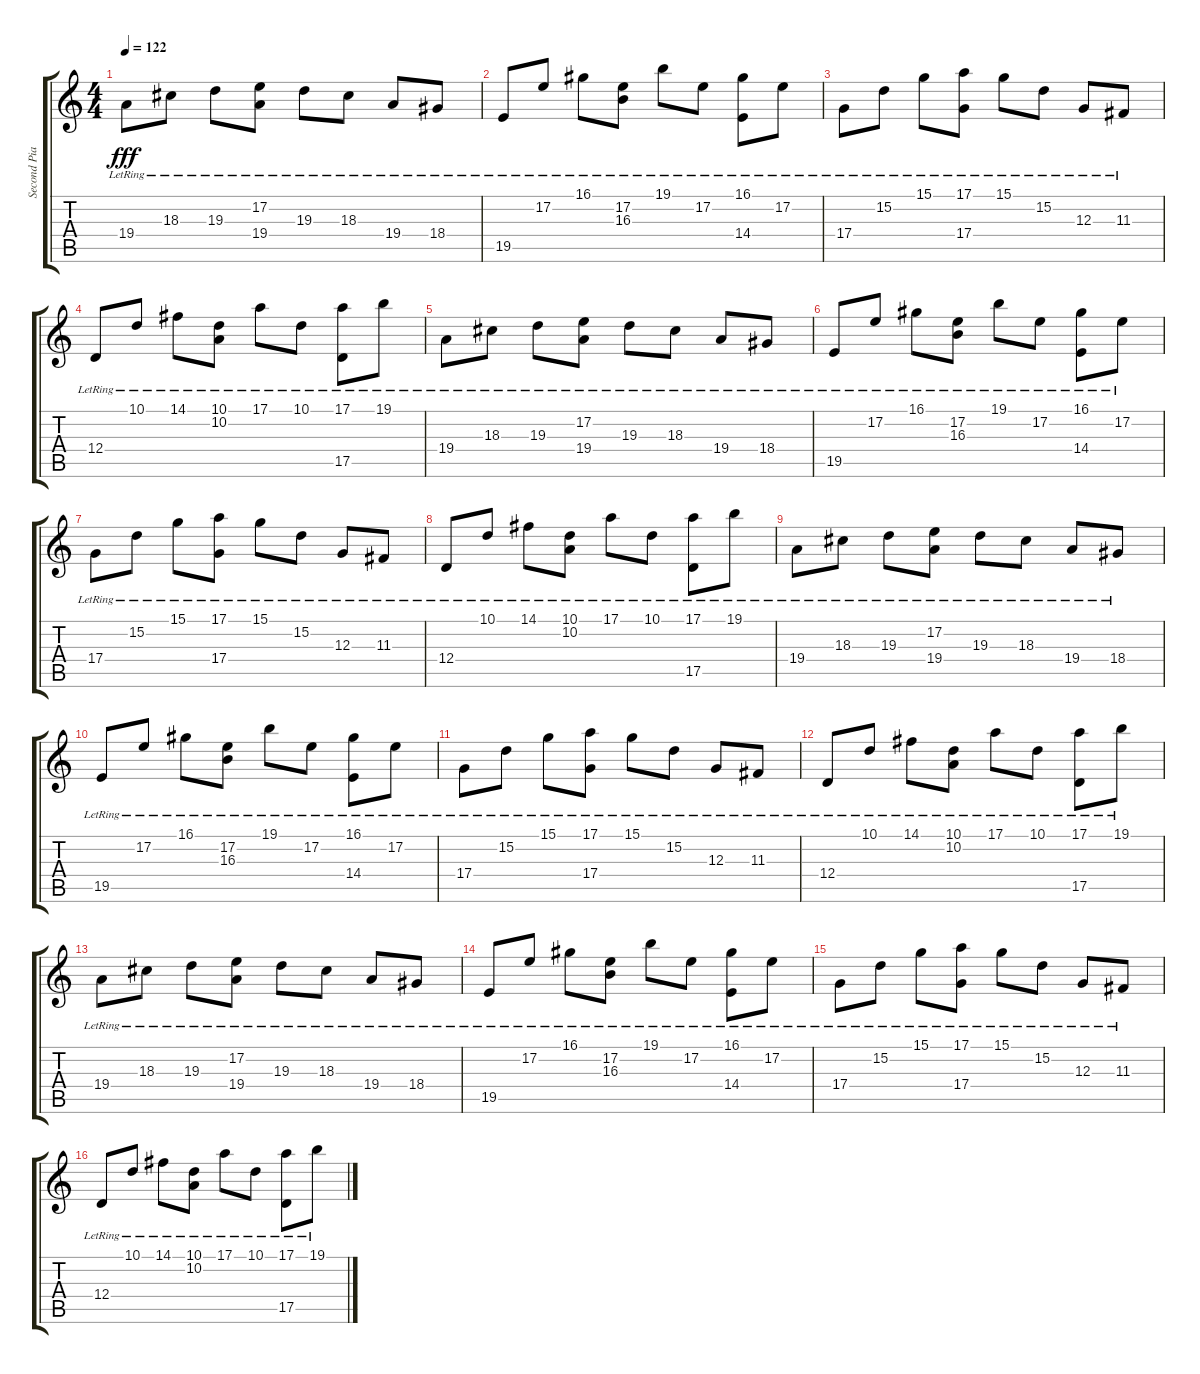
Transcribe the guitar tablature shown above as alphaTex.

\track ("Second Piano" "Second Pia") {instrument electricpiano2}
\staff {score tabs}
\tuning (E4 B3 G3 D3 A2 E2) {hide}
\ts (4 4)
\tempo 122
\clef g2
\ks c
19.4{lr}.8{dy fff} 18.3{lr}.8 19.3{lr}.8 (17.2{lr} 19.4).8 19.3{lr}.8 18.3{lr}.8 19.4{lr}.8 18.4{lr}.8 |
19.5{lr}.8 17.2{lr}.8 16.1{lr}.8 (17.2{lr} 16.3{lr}).8 19.1{lr}.8 17.2{lr}.8 (16.1{lr} 14.4{lr}).8 17.2{lr}.8 |
17.4{lr}.8 15.2{lr}.8 15.1{lr}.8 (17.1{lr} 17.4).8 15.1{lr}.8 15.2{lr}.8 12.3{lr}.8 11.3{lr}.8 |
12.4{lr}.8 10.1{lr}.8 14.1{lr}.8 (10.1{lr} 10.2{lr}).8 17.1{lr}.8 10.1{lr}.8 (17.1{lr} 17.5{lr}).8 19.1{lr}.8 |
19.4{lr}.8 18.3{lr}.8 19.3{lr}.8 (17.2{lr} 19.4).8 19.3{lr}.8 18.3{lr}.8 19.4{lr}.8 18.4{lr}.8 |
19.5{lr}.8 17.2{lr}.8 16.1{lr}.8 (17.2{lr} 16.3{lr}).8 19.1{lr}.8 17.2{lr}.8 (16.1{lr} 14.4{lr}).8 17.2{lr}.8 |
17.4{lr}.8 15.2{lr}.8 15.1{lr}.8 (17.1{lr} 17.4).8 15.1{lr}.8 15.2{lr}.8 12.3{lr}.8 11.3{lr}.8 |
12.4{lr}.8 10.1{lr}.8 14.1{lr}.8 (10.1{lr} 10.2{lr}).8 17.1{lr}.8 10.1{lr}.8 (17.1{lr} 17.5{lr}).8 19.1{lr}.8 |
19.4{lr}.8 18.3{lr}.8 19.3{lr}.8 (17.2{lr} 19.4).8 19.3{lr}.8 18.3{lr}.8 19.4{lr}.8 18.4{lr}.8 |
19.5{lr}.8 17.2{lr}.8 16.1{lr}.8 (17.2{lr} 16.3{lr}).8 19.1{lr}.8 17.2{lr}.8 (16.1{lr} 14.4{lr}).8 17.2{lr}.8 |
17.4{lr}.8 15.2{lr}.8 15.1{lr}.8 (17.1{lr} 17.4).8 15.1{lr}.8 15.2{lr}.8 12.3{lr}.8 11.3{lr}.8 |
12.4{lr}.8 10.1{lr}.8 14.1{lr}.8 (10.1{lr} 10.2{lr}).8 17.1{lr}.8 10.1{lr}.8 (17.1{lr} 17.5{lr}).8 19.1{lr}.8 |
19.4{lr}.8 18.3{lr}.8 19.3{lr}.8 (17.2{lr} 19.4).8 19.3{lr}.8 18.3{lr}.8 19.4{lr}.8 18.4{lr}.8 |
19.5{lr}.8 17.2{lr}.8 16.1{lr}.8 (17.2{lr} 16.3{lr}).8 19.1{lr}.8 17.2{lr}.8 (16.1{lr} 14.4{lr}).8 17.2{lr}.8 |
17.4{lr}.8 15.2{lr}.8 15.1{lr}.8 (17.1{lr} 17.4).8 15.1{lr}.8 15.2{lr}.8 12.3{lr}.8 11.3{lr}.8 |
12.4{lr}.8 10.1{lr}.8 14.1{lr}.8 (10.1{lr} 10.2{lr}).8 17.1{lr}.8 10.1{lr}.8 (17.1{lr} 17.5{lr}).8 19.1{lr}.8
